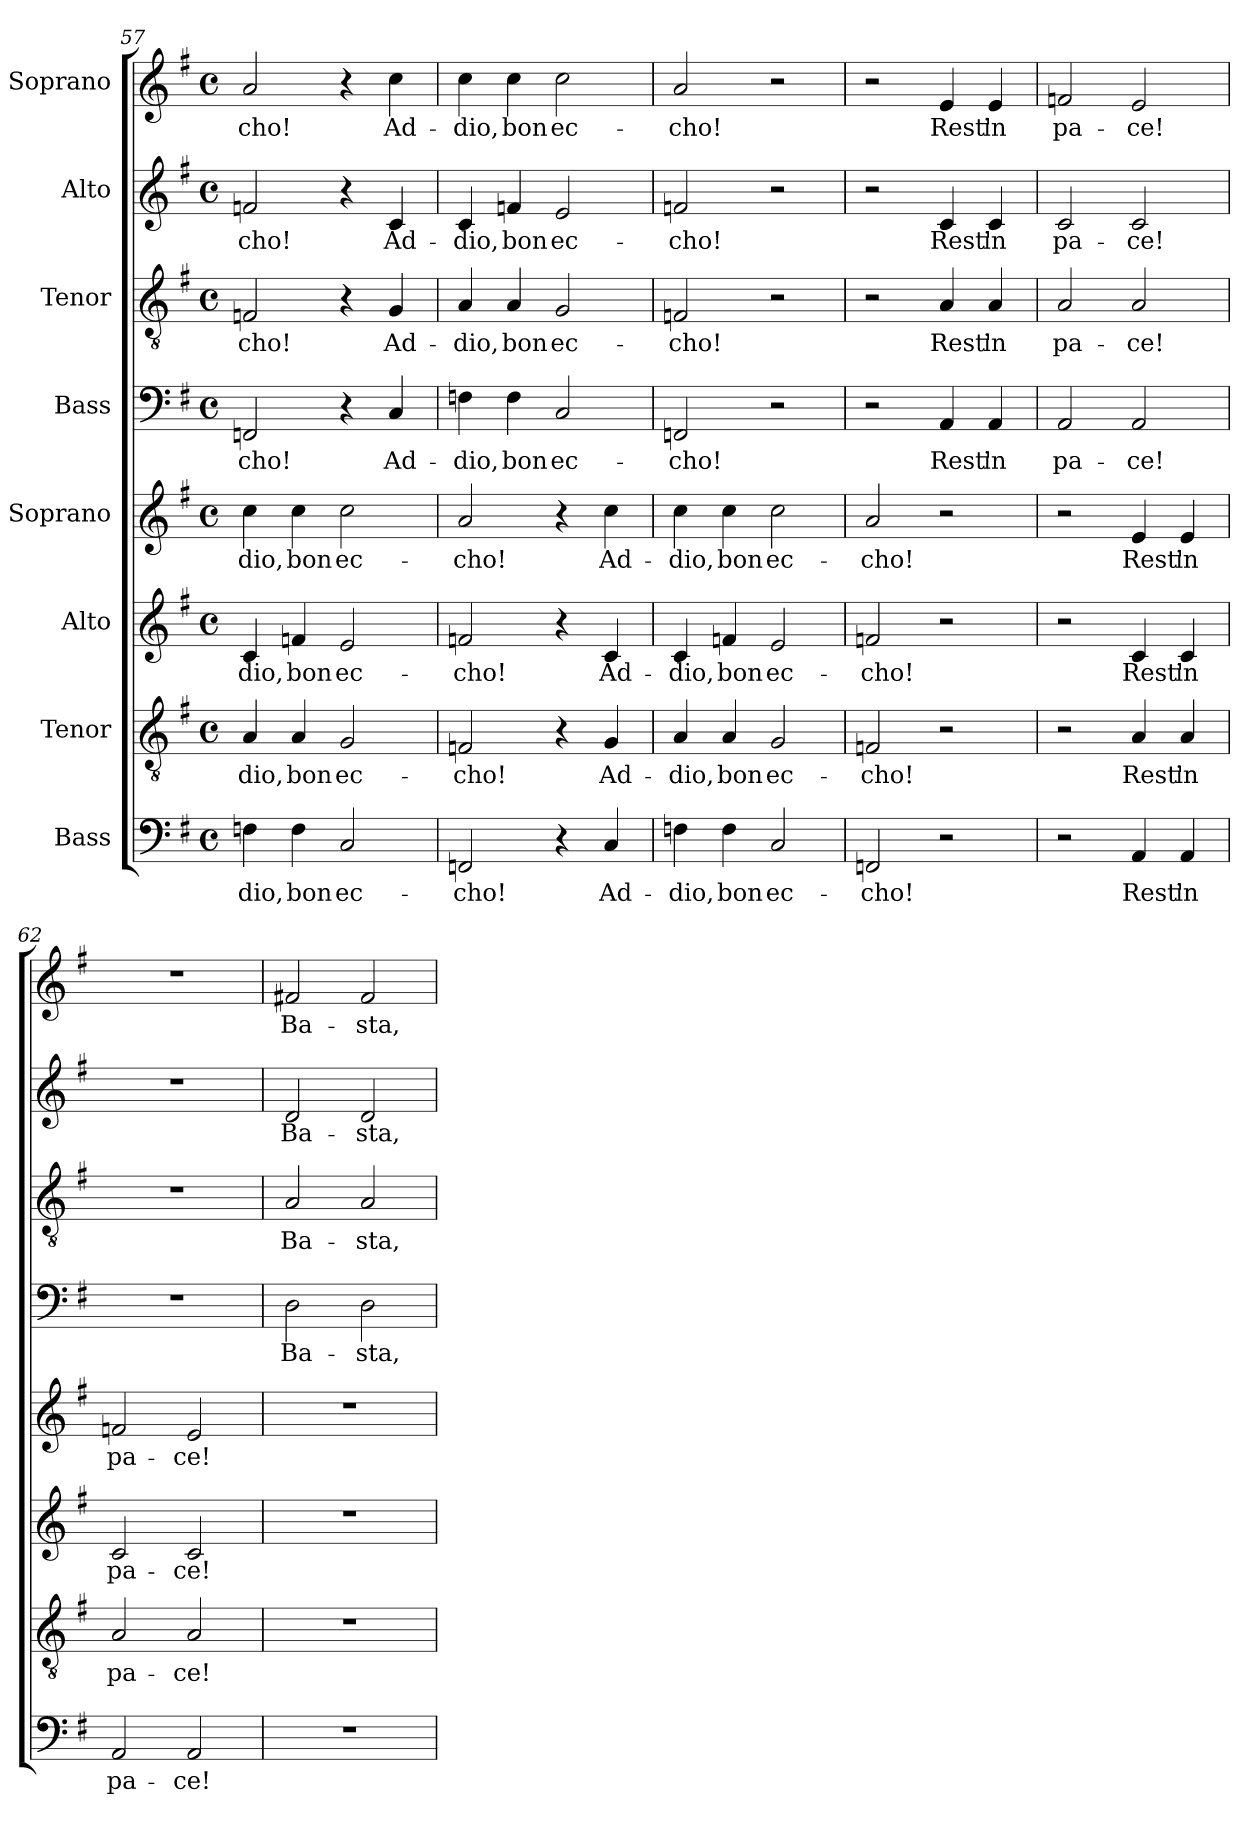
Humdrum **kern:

**kern	**text	**kern	**text	**kern	**text	**kern	**text	**kern	**text	**kern	**text	**kern	**text	**kern	**text
*part8	*part8	*part7	*part7	*part6	*part6	*part5	*part5	*part4	*part4	*part3	*part3	*part2	*part2	*part1	*part1
*staff8	*staff8	*staff7	*staff7	*staff6	*staff6	*staff5	*staff5	*staff4	*staff4	*staff3	*staff3	*staff2	*staff2	*staff1	*staff1
*I"Bass	*	*I"Tenor	*	*I"Alto	*	*I"Soprano	*	*I"Bass	*	*I"Tenor	*	*I"Alto	*	*I"Soprano	*
*clefF4	*	*clefGv2	*	*clefG2	*	*clefG2	*	*clefF4	*	*clefGv2	*	*clefG2	*	*clefG2	*
*k[f#]	*	*k[f#]	*	*k[f#]	*	*k[f#]	*	*k[f#]	*	*k[f#]	*	*k[f#]	*	*k[f#]	*
*G:	*	*G:	*	*G:	*	*G:	*	*G:	*	*G:	*	*G:	*	*G:	*
*M4/4	*	*M4/4	*	*M4/4	*	*M4/4	*	*M4/4	*	*M4/4	*	*M4/4	*	*M4/4	*
*met(c)	*	*met(c)	*	*met(c)	*	*met(c)	*	*met(c)	*	*met(c)	*	*met(c)	*	*met(c)	*
=57	=57	=57	=57	=57	=57	=57	=57	=57	=57	=57	=57	=57	=57	=57	=57
4Fn\	-dio,	4A/	-dio,	4c/	-dio,	4cc\	-dio,	2FFn/	cho!	2Fn/	cho!	2fn/	cho!	2a/	-cho!
4F\	bon	4A/	bon	4fn/	bon	4cc\	bon	.	.	.	.	.	.	.	.
2C/	ec-	2G/	ec-	2e/	ec-	2cc\	ec-	4r	.	4r	.	4r	.	4r	.
.	.	.	.	.	.	.	.	4C/	Ad-	4G/	Ad-	4c/	Ad-	4cc\	Ad-
!!LO:PB:g=z
=58	=58	=58	=58	=58	=58	=58	=58	=58	=58	=58	=58	=58	=58	=58	=58
2FFn/	cho!	2Fn/	cho!	2fn/	cho!	2a/	cho!	4Fn\	-dio,	4A/	-dio,	4c/	-dio,	4cc\	-dio,
.	.	.	.	.	.	.	.	4F\	bon	4A/	bon	4fn/	bon	4cc\	bon
4r	.	4r	.	4r	.	4r	.	2C/	ec-	2G/	ec-	2e/	ec-	2cc\	ec-
4C/	Ad-	4G/	Ad-	4c/	Ad-	4cc\	Ad-	.	.	.	.	.	.	.	.
=59	=59	=59	=59	=59	=59	=59	=59	=59	=59	=59	=59	=59	=59	=59	=59
4Fn\	-dio,	4A/	-dio,	4c/	-dio,	4cc\	-dio,	2FFn/	-cho!	2Fn/	-cho!	2fn/	-cho!	2a/	-cho!
4F\	bon	4A/	bon	4fn/	bon	4cc\	bon	.	.	.	.	.	.	.	.
2C/	ec-	2G/	ec-	2e/	ec-	2cc\	ec-	2r	.	2r	.	2r	.	2r	.
=60	=60	=60	=60	=60	=60	=60	=60	=60	=60	=60	=60	=60	=60	=60	=60
2FFn/	-cho!	2Fn/	-cho!	2fn/	-cho!	2a/	-cho!	2r	.	2r	.	2r	.	2r	.
2r	.	2r	.	2r	.	2r	.	4AA/	Rest'	4A/	Rest'	4c/	Rest'	4e/	Rest'
.	.	.	.	.	.	.	.	4AA/	in	4A/	in	4c/	in	4e/	in
=61	=61	=61	=61	=61	=61	=61	=61	=61	=61	=61	=61	=61	=61	=61	=61
2r	.	2r	.	2r	.	2r	.	2AA/	pa-	2A/	pa-	2c/	pa-	2fn/	pa-
4AA/	Rest'	4A/	Rest'	4c/	Rest'	4e/	Rest'	2AA/	-ce!	2A/	-ce!	2c/	-ce!	2e/	-ce!
4AA/	in	4A/	in	4c/	in	4e/	in	.	.	.	.	.	.	.	.
=62	=62	=62	=62	=62	=62	=62	=62	=62	=62	=62	=62	=62	=62	=62	=62
2AA/	pa-	2A/	pa-	2c/	pa-	2fn/	pa-	1r	.	1r	.	1r	.	1r	.
2AA/	-ce!	2A/	-ce!	2c/	-ce!	2e/	-ce!	.	.	.	.	.	.	.	.
=63	=63	=63	=63	=63	=63	=63	=63	=63	=63	=63	=63	=63	=63	=63	=63
1r	.	1r	.	1r	.	1r	.	2D\	Ba-	2A/	Ba-	2d/	Ba-	2f#X/	Ba-
.	.	.	.	.	.	.	.	2D\	-sta,	2A/	-sta,	2d/	-sta,	2f#/	-sta,
=	=	=	=	=	=	=	=	=	=	=	=	=	=	=	=
*-	*-	*-	*-	*-	*-	*-	*-	*-	*-	*-	*-	*-	*-	*-	*-
